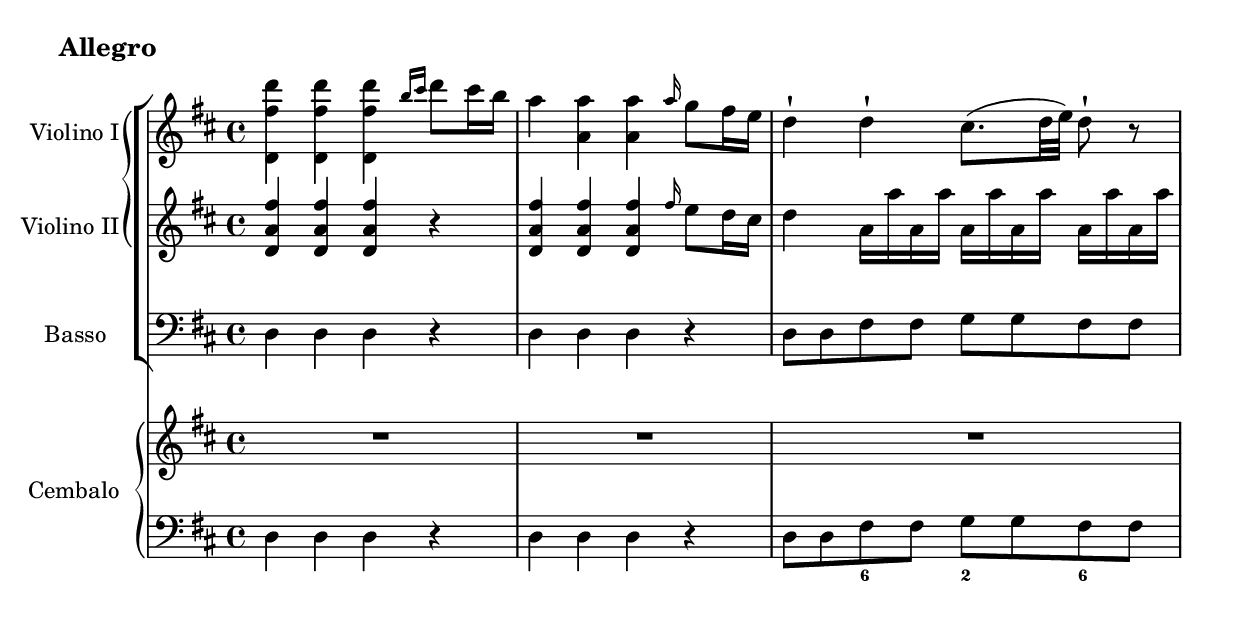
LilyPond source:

\version "2.24.0"
%{ \include "../../../../stylesheets/incipit.ly" %}
\include "../../../../stylesheets/typography.ly"

\paper {
  page-breaking = #ly:one-page-breaking
}
\layout {
  ragged-right = ##f
}

global = {
  \time 4/4
  \key d \major
}

violinoI = \new Voice {
  \relative c'' {
    \clef "treble"
    <d, fis' d'>4 <d fis' d'> <d fis' d'> \grace { b''16 cis } d8 cis16 b |
    a4 <a, a'>4 <a a'>4 \grace { a'16 } g8 fis16 e |
    d4-! d-! cis8. ( d32 e ) d8-! r |
  }
}

violinoII = \new Voice {
  \relative c'' {
    \clef "treble"
    <d, a' fis'>4 <d a' fis'> <d a' fis'> r |
    <d a' fis'>4 <d a' fis'> <d a' fis'> \grace { fis'16 } e8 d16 cis |
    d4 a16 a' a, a' a, a' a, a' a, a' a, a' |
  }
}

basso = \new Voice {
  \relative c' {
    \clef "bass"
    d,4 d d r |
    d4 d d r |
    d8 d fis fis g g fis fis |
  }
}

cembaloUp = \new Voice {
  \relative c' {
    \clef "treble"
    R1 |
    R1 |
    R1 |
  }
}

cembaloDown = \new Voice {
  \relative c {
    \clef "bass"
    d4 d d r |
    d4 d d r |
    << { d8 d fis fis g g fis fis } \figures { <_>4 <6> <2> <6> } >> |
  }
}

\score {
  \header {
    piece = "Allegro"
  }
  <<
    \new StaffGroup <<
      \new GrandStaff <<
        \new Staff \with { instrumentName = "Violino I" } << \global \violinoI >>
        \new Staff \with { instrumentName = "Violino II" } << \global \violinoII >>
      >>
      \new Staff \with { instrumentName = "Basso" } << \global \basso >>
    >>
    \new PianoStaff \with { instrumentName = "Cembalo" } <<
      \new Staff = "up" << \global \cembaloUp >>
      \new Staff = "down" << \global \cembaloDown >>
    >>
  >>
}
